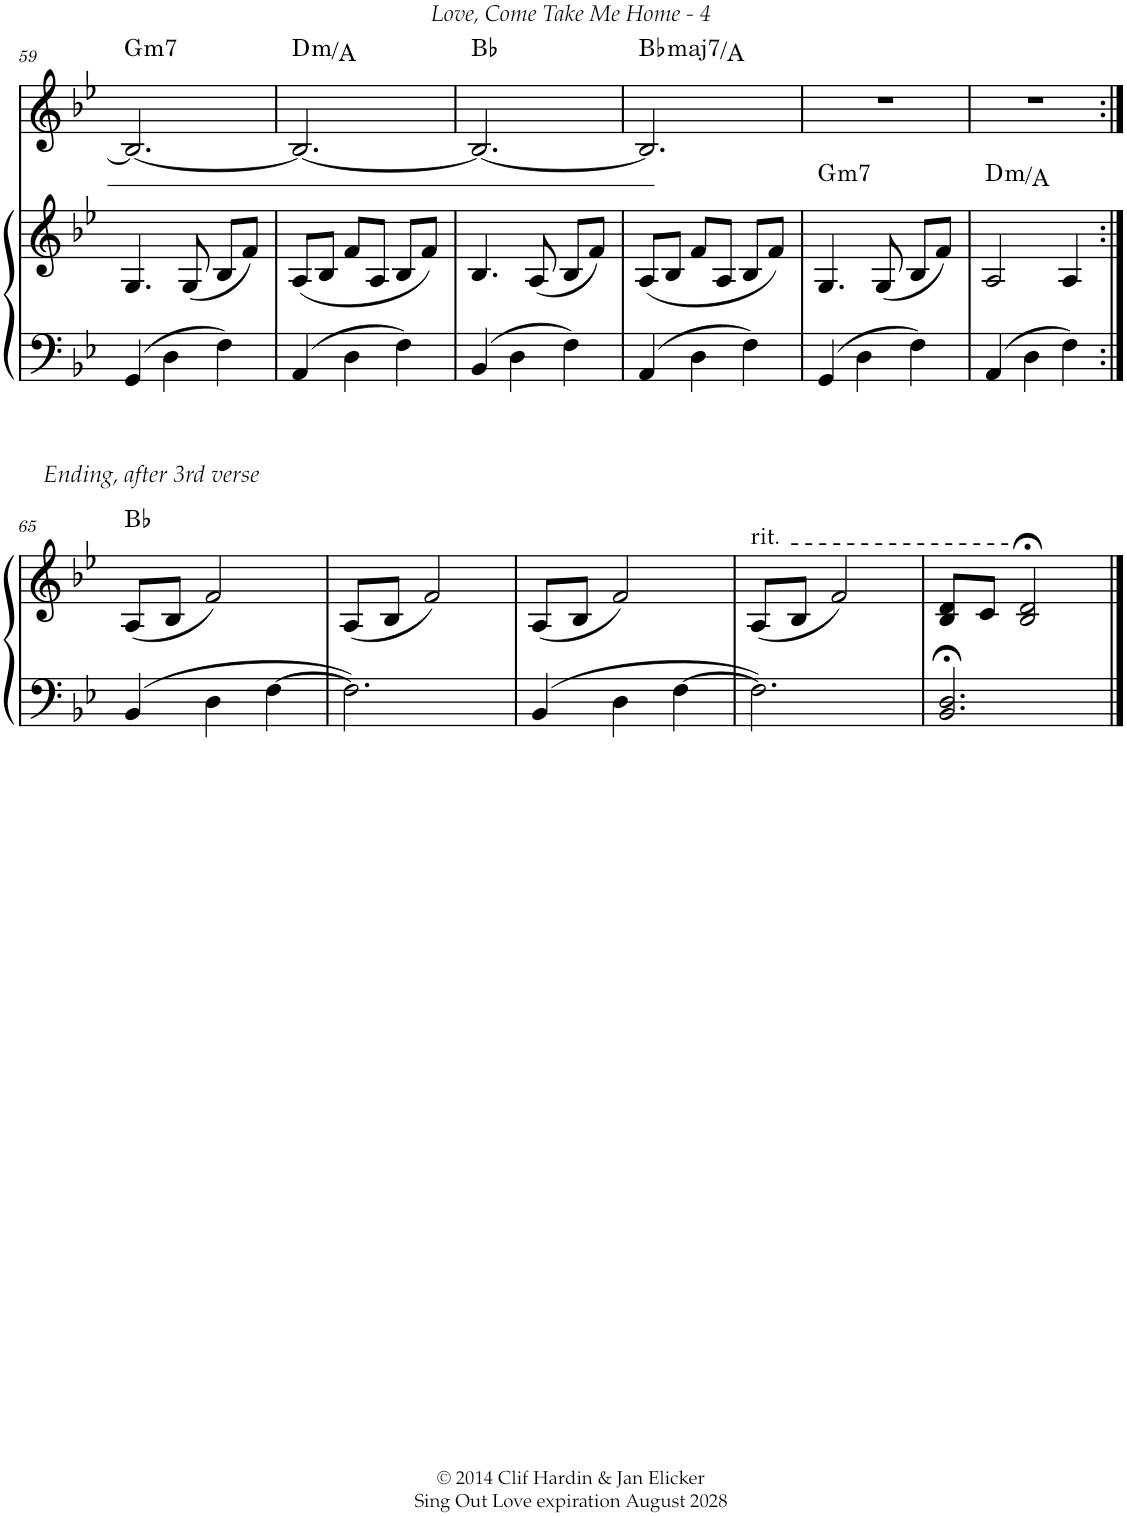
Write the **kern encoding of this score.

**kern	**kern	**harte	**kern	**harte
*part2	*part2	*part2	*part1	*part1
*staff3	*staff2	*	*staff1	*
*	*	*	*I"Violin	*
*	*	*	*I'Vln	*
!!LO:PB:g=z
*clefF4	*clefG2	*	*clefG2	*
*k[b-e-]	*k[b-e-]	*	*k[b-e-]	*
*B-:	*B-:	*	*B-:	*
*M3/4	*M3/4	*	*M3/4	*
=59	=59	=59	=59	=59
!	!	!	!	!LO:H:kt=m7
4GG/	4.G/	.	2.B-/_	G:min7
4D\	.	.	.	.
.	(<8G/	.	.	.
4F\	8B-/L	.	.	.
.	8f/J)	.	.	.
=60	=60	=60	=60	=60
!	!	!	!	!LO:H:kt=m
4AA/	(<8A/L	.	2.B-/_	D:min/5
.	8B-/J	.	.	.
4D\	8f/L	.	.	.
.	8A/J	.	.	.
4F\	8B-/L	.	.	.
.	8f/J)	.	.	.
=61	=61	=61	=61	=61
4BB-/	4.B-/	.	2.B-/_	Bb:maj
4D\	.	.	.	.
.	(<8A/	.	.	.
4F\	8B-/L	.	.	.
.	8f/J)	.	.	.
=62	=62	=62	=62	=62
!	!	!	!	!LO:H:kt=maj7
4AA/	(<8A/L	.	2.B-/]	Bb:maj7/7
.	8B-/J	.	.	.
4D\	8f/L	.	.	.
.	8A/J	.	.	.
4F\	8B-/L	.	.	.
.	8f/J)	.	.	.
=63	=63	=63	=63	=63
!	!	!LO:H:kt=m7	!	!
4GG/	4.G/	G:min7	2.r	.
4D\	.	.	.	.
.	(<8G/	.	.	.
4F\	8B-/L	.	.	.
.	8f/J)	.	.	.
=64	=64	=64	=64	=64
!	!	!LO:H:kt=m	!	!
4AA/	2A/	D:min/5	2.r	.
4D\	.	.	.	.
4F\	4A/	.	.	.
!!LO:LB:g=z
=65:|!	=65:|!	=65:|!	=65:|!	=65:|!
!	!LO:TX:a:i:t=Ending, after 3rd verse	!	!	!
4BB-/	(<8A/L	Bb:maj	2.r	.
.	8B-/J	.	.	.
4D\	2f/)	.	.	.
[4F\	.	.	.	.
=66	=66	=66	=66	=66
2.F\]	(<8A/L	.	2.r	.
.	8B-/J	.	.	.
.	2f/)	.	.	.
=67	=67	=67	=67	=67
4BB-/	(<8A/L	.	2.r	.
.	8B-/J	.	.	.
4D\	2f/)	.	.	.
[4F\	.	.	.	.
=68	=68	=68	=68	=68
!	!LO:TX:a:t=rit.	!	!	!
2.F\]	(<8A/L	.	2.r	.
.	8B-/J	.	.	.
.	2f/)	.	.	.
=69	=69	=69	=69	=69
2.BB-/;< 2.D/;<	8B-/ 8d/L	.	2.r	.
.	8c/J	.	.	.
.	2B-/;< 2d/;<	.	.	.
==	==	==	==	==
*-	*-	*-	*-	*-
